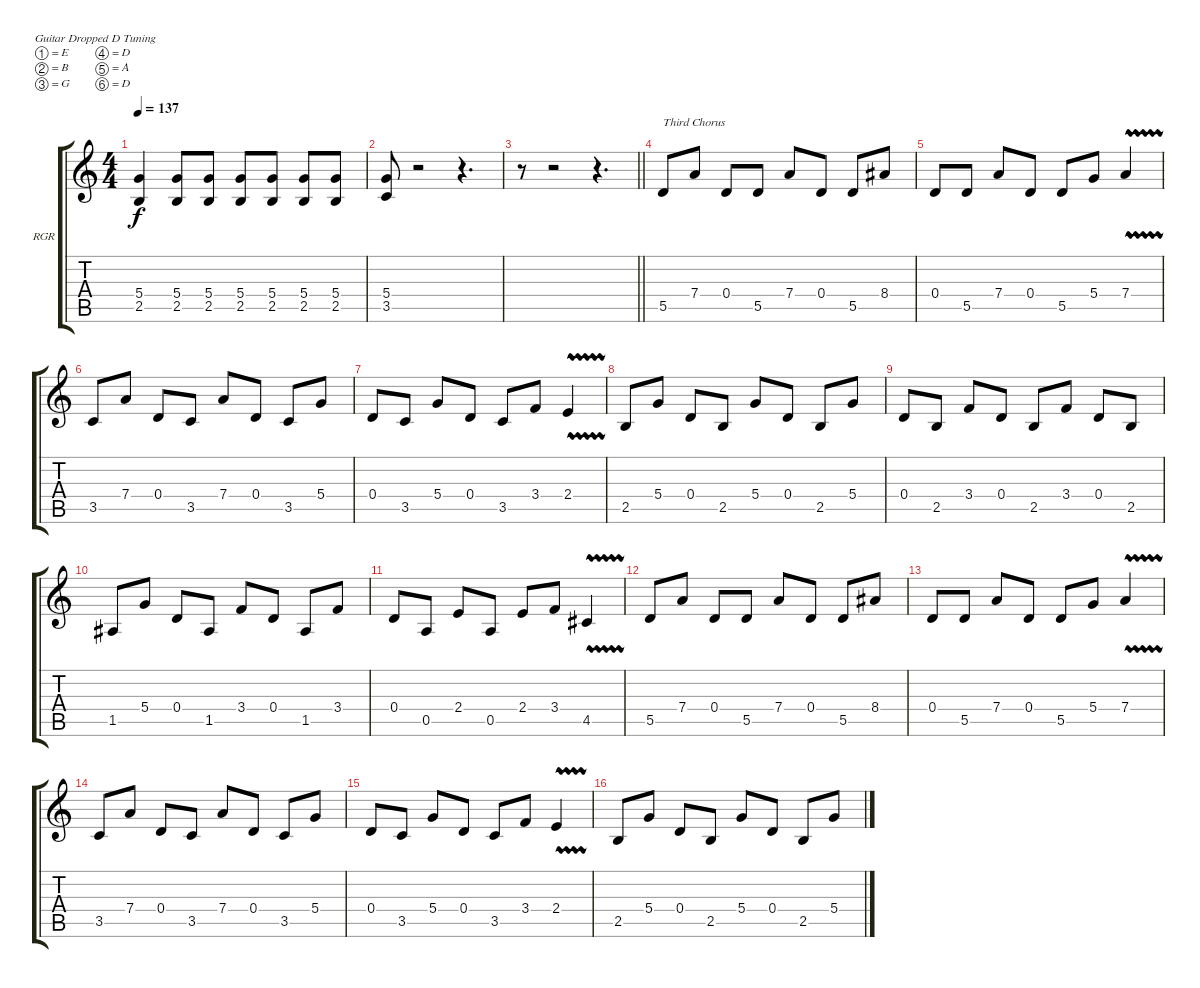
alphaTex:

\defaultSystemsLayout 4
\bracketExtendMode groupsimilarinstruments
\firstSystemTrackNameOrientation horizontal
\otherSystemsTrackNameOrientation horizontal
\track ("Rhythm Guitar(Right)" "RGR") {instrument distortionguitar}
\staff {score tabs}
\tuning (E4 B3 G3 D3 A2 D2)
\ts (4 4)
\tempo 137
\clef g2
\ks c
(5.4 2.5).4{dy f} (5.4 2.5).8 (5.4 2.5).8 (5.4 2.5).8 (5.4 2.5).8 (5.4 2.5).8 (5.4 2.5).8 |
(5.4 3.5).8 r.2 r.4{d} |
\barLineRight lightlight
r.8 r.2 r.4{d} |
5.5.8{txt "Third Chorus"} 7.4.8 0.4.8 5.5.8 7.4.8 0.4.8 5.5.8 8.4.8 |
0.4.8 5.5.8 7.4.8 0.4.8 5.5.8 5.4.8 7.4{vw}.4 |
3.5.8 7.4.8 0.4.8 3.5.8 7.4.8 0.4.8 3.5.8 5.4.8 |
0.4.8 3.5.8 5.4.8 0.4.8 3.5.8 3.4.8 2.4{vw}.4 |
2.5.8 5.4.8 0.4.8 2.5.8 5.4.8 0.4.8 2.5.8 5.4.8 |
0.4.8 2.5.8 3.4.8 0.4.8 2.5.8 3.4.8 0.4.8 2.5.8 |
1.5.8 5.4.8 0.4.8 1.5.8 3.4.8 0.4.8 1.5.8 3.4.8 |
0.4.8 0.5.8 2.4.8 0.5.8 2.4.8 3.4.8 4.5{vw}.4 |
5.5.8 7.4.8 0.4.8 5.5.8 7.4.8 0.4.8 5.5.8 8.4.8 |
0.4.8 5.5.8 7.4.8 0.4.8 5.5.8 5.4.8 7.4{vw}.4 |
3.5.8 7.4.8 0.4.8 3.5.8 7.4.8 0.4.8 3.5.8 5.4.8 |
0.4.8 3.5.8 5.4.8 0.4.8 3.5.8 3.4.8 2.4{vw}.4 |
2.5.8 5.4.8 0.4.8 2.5.8 5.4.8 0.4.8 2.5.8 5.4.8
